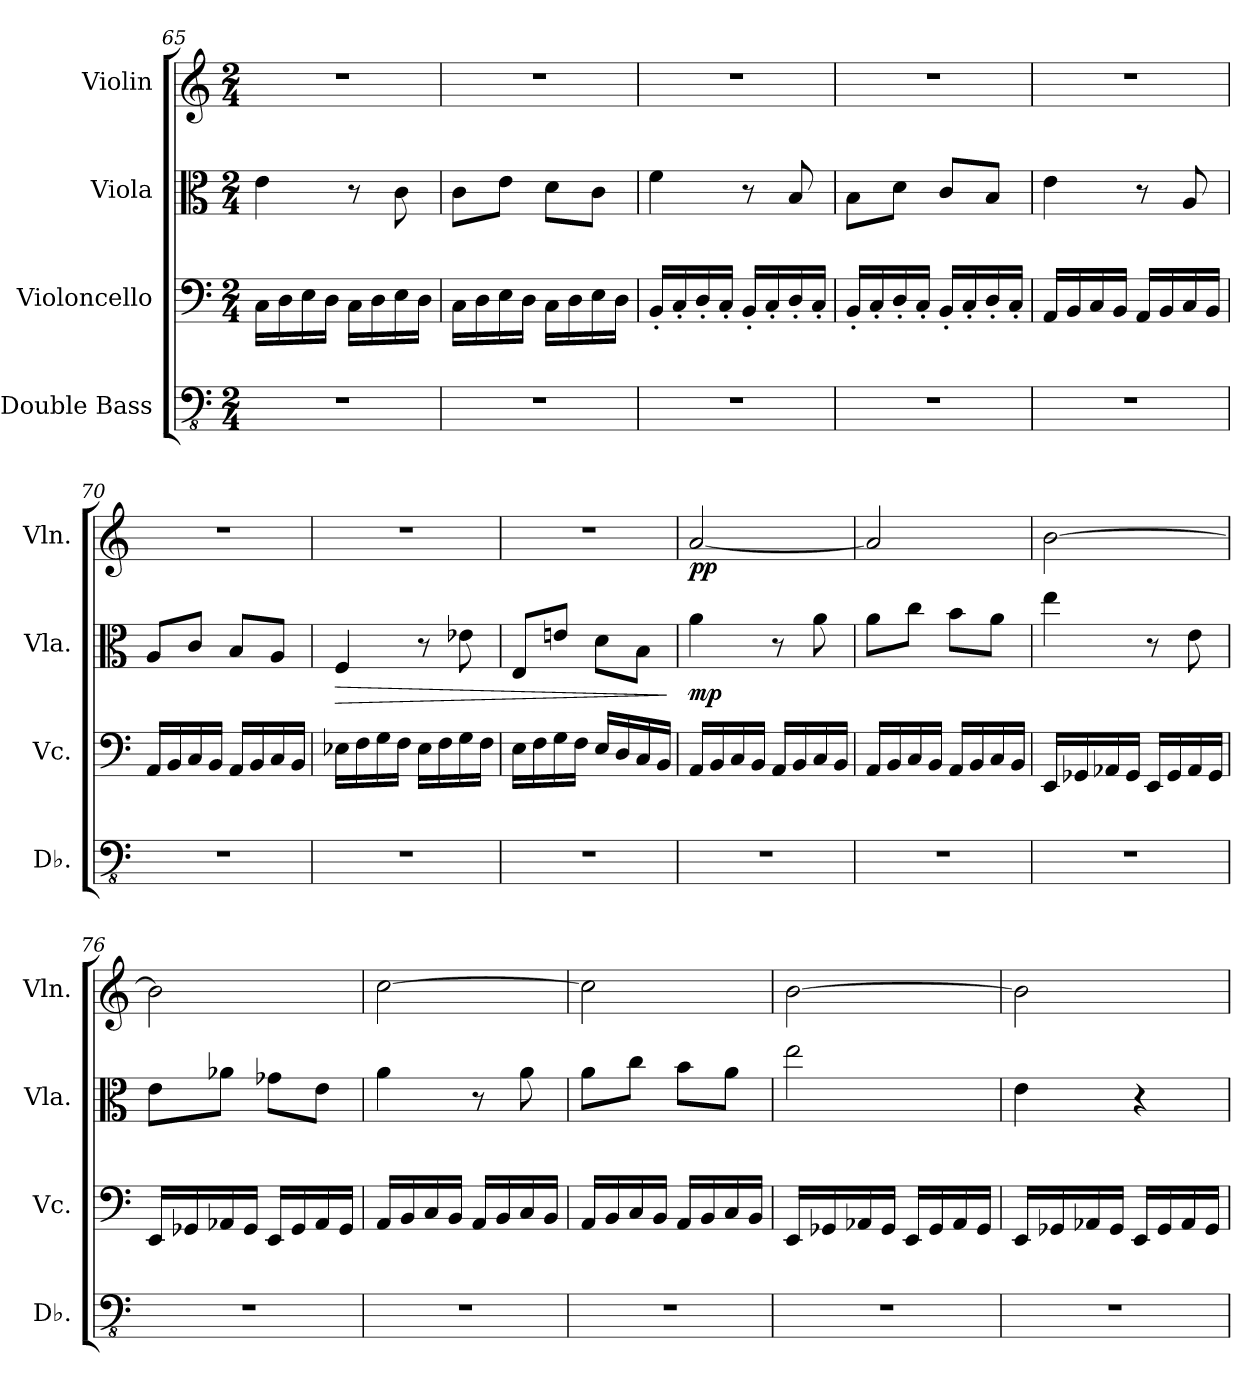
**kern	**kern	**kern	**dynam	**kern	**dynam
*part4	*part3	*part2	*part2	*part1	*part1
*staff4	*staff3	*staff2	*staff2	*staff1	*staff1
*I"Double Bass	*I"Violoncello	*I"Viola	*	*I"Violin	*
*I'Db.	*I'Vc.	*I'Vla.	*	*I'Vln.	*
*clefFv4	*clefF4	*clefC3	*	*clefG2	*
*ITrd7c12	*	*	*	*	*
*k[]	*k[]	*k[]	*	*k[]	*
*M2/4	*M2/4	*M2/4	*	*M2/4	*
=65	=65	=65	=65	=65	=65
2r	16C\LL	4e\	.	2r	.
.	16D\	.	.	.	.
.	16E\	.	.	.	.
.	16D\JJ	.	.	.	.
.	16C\LL	8r	.	.	.
.	16D\	.	.	.	.
.	16E\	8c\	.	.	.
.	16D\JJ	.	.	.	.
!!LO:LB:g=z
=66	=66	=66	=66	=66	=66
2r	16C\LL	8c\L	.	2r	.
.	16D\	.	.	.	.
.	16E\	8e\J	.	.	.
.	16D\JJ	.	.	.	.
.	16C\LL	8d\L	.	.	.
.	16D\	.	.	.	.
.	16E\	8c\J	.	.	.
.	16D\JJ	.	.	.	.
=67	=67	=67	=67	=67	=67
2r	16BB'/LL	4f\	.	2r	.
.	16C'/	.	.	.	.
.	16D'/	.	.	.	.
.	16C'/JJ	.	.	.	.
.	16BB'/LL	8r	.	.	.
.	16C'/	.	.	.	.
.	16D'/	8B/	.	.	.
.	16C'/JJ	.	.	.	.
=68	=68	=68	=68	=68	=68
2r	16BB'/LL	8B\L	.	2r	.
.	16C'/	.	.	.	.
.	16D'/	8d\J	.	.	.
.	16C'/JJ	.	.	.	.
.	16BB'/LL	8c/L	.	.	.
.	16C'/	.	.	.	.
.	16D'/	8B/J	.	.	.
.	16C'/JJ	.	.	.	.
=69	=69	=69	=69	=69	=69
2r	16AA/LL	4e\	.	2r	.
.	16BB/	.	.	.	.
.	16C/	.	.	.	.
.	16BB/JJ	.	.	.	.
.	16AA/LL	8r	.	.	.
.	16BB/	.	.	.	.
.	16C/	8A/	.	.	.
.	16BB/JJ	.	.	.	.
=70	=70	=70	=70	=70	=70
2r	16AA/LL	8A/L	.	2r	.
.	16BB/	.	.	.	.
.	16C/	8c/J	.	.	.
.	16BB/JJ	.	.	.	.
.	16AA/LL	8B/L	.	.	.
.	16BB/	.	.	.	.
.	16C/	8A/J	.	.	.
.	16BB/JJ	.	.	.	.
!!LO:PB:g=z
=71	=71	=71	=71	=71	=71
!	!	!	!LO:HP:b	!	!
2r	16E-X\LL	4F/	>	2r	.
.	16F\	.	.	.	.
.	16G\	.	.	.	.
.	16F\JJ	.	.	.	.
.	16E-\LL	8r	.	.	.
.	16F\	.	.	.	.
.	16G\	8e-X\	.	.	.
.	16F\JJ	.	.	.	.
=72	=72	=72	=72	=72	=72
2r	16E\LL	8E/L	.	2r	.
.	16F\	.	.	.	.
.	16G\	8en/J	.	.	.
.	16F\JJ	.	.	.	.
.	16E/LL	8d\L	.	.	.
.	16D/	.	.	.	.
.	16C/	8B\J	.	.	.
.	16BB/JJ	.	.	.	.
.	.	.	]	.	.
=73	=73	=73	=73	=73	=73
!	!	!	!LO:DY:b	!	!LO:DY:b
2r	16AA/LL	4a\	mp	[2a/	pp
.	16BB/	.	.	.	.
.	16C/	.	.	.	.
.	16BB/JJ	.	.	.	.
.	16AA/LL	8r	.	.	.
.	16BB/	.	.	.	.
.	16C/	8a\	.	.	.
.	16BB/JJ	.	.	.	.
=74	=74	=74	=74	=74	=74
2r	16AA/LL	8a\L	.	2a/]	.
.	16BB/	.	.	.	.
.	16C/	8cc\J	.	.	.
.	16BB/JJ	.	.	.	.
.	16AA/LL	8b\L	.	.	.
.	16BB/	.	.	.	.
.	16C/	8a\J	.	.	.
.	16BB/JJ	.	.	.	.
=75	=75	=75	=75	=75	=75
2r	16EE/LL	4ee\	.	[2b\	.
.	16GG-X/	.	.	.	.
.	16AA-X/	.	.	.	.
.	16GG-/JJ	.	.	.	.
.	16EE/LL	8r	.	.	.
.	16GG-/	.	.	.	.
.	16AA-/	8e\	.	.	.
.	16GG-/JJ	.	.	.	.
!!LO:LB:g=z
=76	=76	=76	=76	=76	=76
2r	16EE/LL	8e\L	.	2b\]	.
.	16GG-X/	.	.	.	.
.	16AA-X/	8a-X\J	.	.	.
.	16GG-/JJ	.	.	.	.
.	16EE/LL	8g-X\L	.	.	.
.	16GG-/	.	.	.	.
.	16AA-/	8e\J	.	.	.
.	16GG-/JJ	.	.	.	.
=77	=77	=77	=77	=77	=77
2r	16AA/LL	4a\	.	[2cc\	.
.	16BB/	.	.	.	.
.	16C/	.	.	.	.
.	16BB/JJ	.	.	.	.
.	16AA/LL	8r	.	.	.
.	16BB/	.	.	.	.
.	16C/	8a\	.	.	.
.	16BB/JJ	.	.	.	.
=78	=78	=78	=78	=78	=78
2r	16AA/LL	8a\L	.	2cc\]	.
.	16BB/	.	.	.	.
.	16C/	8cc\J	.	.	.
.	16BB/JJ	.	.	.	.
.	16AA/LL	8b\L	.	.	.
.	16BB/	.	.	.	.
.	16C/	8a\J	.	.	.
.	16BB/JJ	.	.	.	.
=79	=79	=79	=79	=79	=79
2r	16EE/LL	2ee\	.	[2b\	.
.	16GG-X/	.	.	.	.
.	16AA-X/	.	.	.	.
.	16GG-/JJ	.	.	.	.
.	16EE/LL	.	.	.	.
.	16GG-/	.	.	.	.
.	16AA-/	.	.	.	.
.	16GG-/JJ	.	.	.	.
!!LO:LB:g=z
=80	=80	=80	=80	=80	=80
2r	16EE/LL	4e\	.	2b\]	.
.	16GG-X/	.	.	.	.
.	16AA-X/	.	.	.	.
.	16GG-/JJ	.	.	.	.
.	16EE/LL	4r	.	.	.
.	16GG-/	.	.	.	.
.	16AA-/	.	.	.	.
.	16GG-/JJ	.	.	.	.
=	=	=	=	=	=
*-	*-	*-	*-	*-	*-
